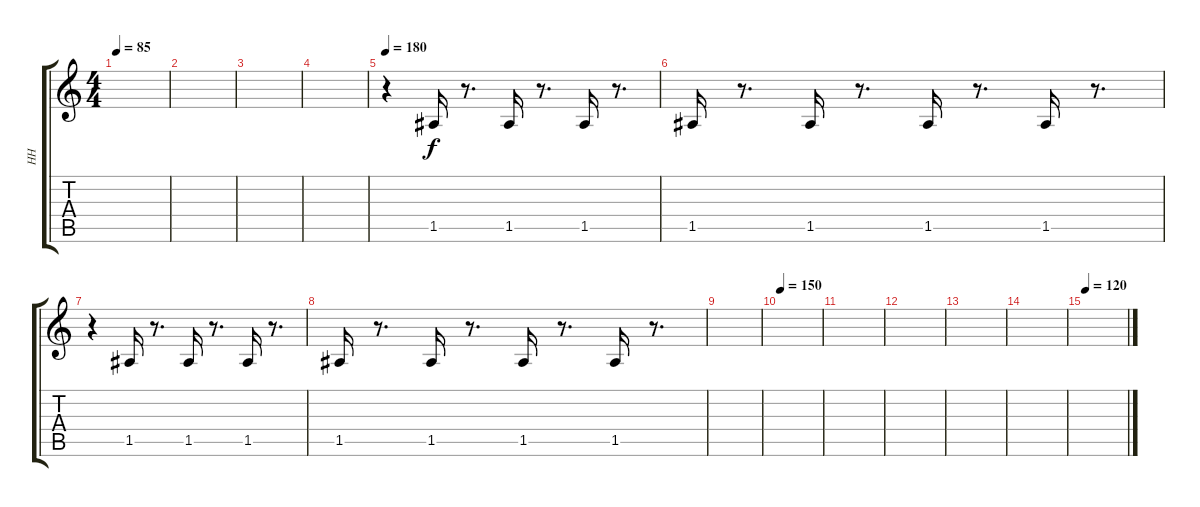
\track ("HH" "HH") {instrument acousticguitarsteel}
\staff {score tabs}
\tuning (E4 B3 G3 D3 A2 E2) {hide}
\ts (4 4)
\tempo 85
\clef g2
\ks c
|
|
|
|
\tempo 180
r.4 1.5.16 r.8{d} 1.5.16 r.8{d} 1.5.16 r.8{d} |
1.5.16 r.8{d} 1.5.16 r.8{d} 1.5.16 r.8{d} 1.5.16 r.8{d} |
r.4 1.5.16 r.8{d} 1.5.16 r.8{d} 1.5.16 r.8{d} |
1.5.16 r.8{d} 1.5.16 r.8{d} 1.5.16 r.8{d} 1.5.16 r.8{d} |
|
\tempo 150
|
|
|
|
|
\tempo 120
